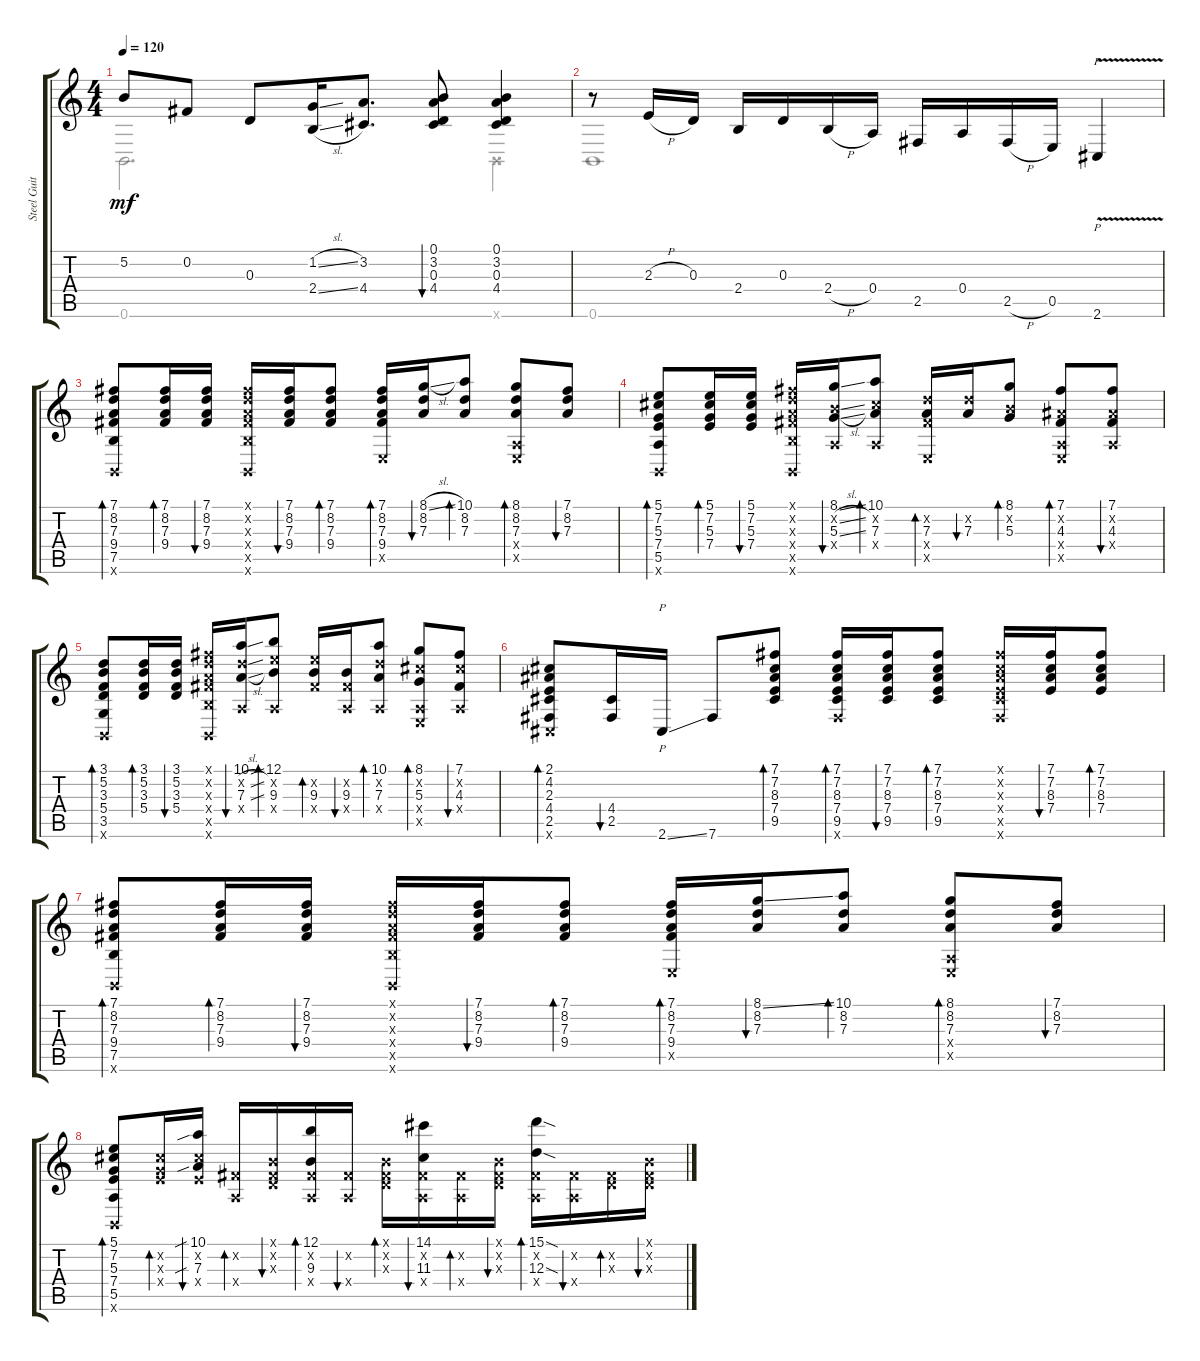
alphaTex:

\track ("Steel Guitar" "Steel Guit") {instrument acousticguitarsteel}
\staff {score tabs}
\tuning (B3 Gb3 D3 A2 E2 B1) {hide}
\voice
\ts (4 4)
\tempo 120
\clef g2
\ks c
5.2{t}.8{dy mf} 0.2.8 0.3.8 (1.2{sl} 2.4{sl}).16 (3.2 4.4).8{d} (0.1 3.2 0.3 4.4).8{bu 30} (0.1 3.2 0.3 4.4).4 |
r.8 2.3{h}.16 0.3.16 2.4.16 0.3.16 2.4{h}.16 0.4.16 2.5.16 0.4.16 2.5{h}.16 0.5.16 2.6{v}.4{p} |
(7.1 8.2 7.3 9.4 7.5 0.6{x}).8{bd 30} (7.1 8.2 7.3 9.4).16{bd 30} (7.1 8.2 7.3 9.4).16{bu 30} (7.1{x} 8.2{x} 7.3{x} 9.4{x} 7.5{x} 0.6{x}).16 (7.1 8.2 7.3 9.4).16{bu 30} (7.1 8.2 7.3 9.4).8{bd 30} (7.1 8.2 7.3 9.4 0.5{x}).16{bd 30} (8.1{sl} 8.2 7.3).16{bu 30} (10.1 8.2 7.3).8{bd 30} (8.1 8.2 7.3 0.4{x} 0.5{x}).8{bd 30} (7.1 8.2 7.3).8{bu 30} |
(5.1 7.2 5.3 7.4 5.5 0.6{x}).8{bd 30} (5.1 7.2 5.3 7.4).16{bd 30} (5.1 7.2 5.3 7.4).16{bu 30} (7.1{x} 8.2{x} 7.3{x} 9.4{x} 7.5{x} 0.6{x}).16 (8.1{ss} 5.2{sl x} 5.3{sl} 0.4{x}).16{bu 30} (10.1 7.2{x} 7.3 0.4{x}).8{bd 30} (8.2{x} 7.3 9.4{x} 0.5{x}).16{bd 30} (8.2{x} 7.3).16{bu 30} (8.1 5.2{x} 5.3).8{bd 30} (7.1 4.2{x} 4.3 0.4{x} 0.5{x}).8{bd 30} (7.1 4.2{x} 4.3 0.4{x}).8{bu 30} |
(3.1 5.2 3.3 5.4 3.5 0.6{x}).8{bd 30} (3.1 5.2 3.3 5.4).16{bd 30} (3.1 5.2 3.3 5.4).16{bu 30} (7.1{x} 8.2{x} 7.3{x} 9.4{x} 7.5{x} 0.6{x}).16 (10.1{ss} 8.2{sl x} 7.3{sl} 0.4{x}).16{bu 30} (12.1 10.2{x} 9.3 0.4{x}).8{bd 30} (10.2{x} 9.3 9.4{x}).16{bd 30} (0.2{x} 9.3 0.4{x}).16{bu 30} (10.1 8.2{x} 7.3 0.4{x}).8{bd 30} (8.1 7.2{x} 5.3 0.4{x} 0.5{x}).8{bd 30} (7.1 7.2{x} 4.3 0.4{x}).8{bu 30} |
(2.1 4.2 2.3 4.4 2.5 2.6{x}).8{bd 30} (4.4 2.5).16{bu 30} 2.6{ss}.16{p} 7.6.8 (7.1 7.2 8.3 7.4 9.5).8{bd 30} (7.1 7.2 8.3 7.4 9.5 7.6{x}).16{bd 30} (7.1 7.2 8.3 7.4 9.5).16{bu 30} (7.1 7.2 8.3 7.4 9.5).8{bd 30} (7.1{x} 7.2{x} 8.3{x} 7.4{x} 9.5{x} 7.6{x}).16 (7.1 7.2 8.3 7.4).16{bu 30} (7.1 7.2 8.3 7.4).8{bd 30} |
(7.1 8.2 7.3 9.4 7.5 0.6{x}).8{bd 30} (7.1 8.2 7.3 9.4).16{bd 30} (7.1 8.2 7.3 9.4).16{bu 30} (7.1{x} 8.2{x} 7.3{x} 9.4{x} 7.5{x} 0.6{x}).16 (7.1 8.2 7.3 9.4).16{bu 30} (7.1 8.2 7.3 9.4).8{bd 30} (7.1 8.2 7.3 9.4 0.5{x}).16{bd 30} (8.1{ss} 8.2 7.3).16{bu 30} (10.1 8.2 7.3).8{bd 30} (8.1 8.2 7.3 0.4{x} 0.5{x}).8{bd 30} (7.1 8.2 7.3).8{bu 30} |
(5.1 7.2 5.3 7.4 5.5 0.6{x}).8{bd 30} (7.2{x} 5.3{x} 7.4{x}).16{bd 30} (10.1{sib} 7.2{x} 7.3{sib} 7.4{x}).16{bu 30} (0.2{x} 0.4{x}).16{bd 30} (0.1{x} 0.2{x} 0.3{x}).16{bu 30} (12.1 0.2{x} 9.3 0.4{x}).16{bd 30} (0.2{x} 0.4{x}).16{bu 30} (0.1{x} 0.2{x} 0.3{x}).16{bd 30} (14.1 0.2{x} 11.3 0.4{x}).16{bu 30} (0.2{x} 0.4{x}).16{bd 30} (0.1{x} 0.2{x} 0.3{x}).16{bu 30} (15.1{sod} 0.2{x} 12.3{sod} 0.4{x}).16{bd 30} (0.2{x} 0.4{x}).16{bu 30} (0.2{x} 0.3{x}).16{bd 30} (0.1{x} 0.2{x} 0.3{x}).16{bu 30}
\voice
\clef g2
\ottava regular
\simile none
\ks c
0.6.2{d dy mf} 0.6{x}.4 |
0.6.1 |
|
|
|
|
|
